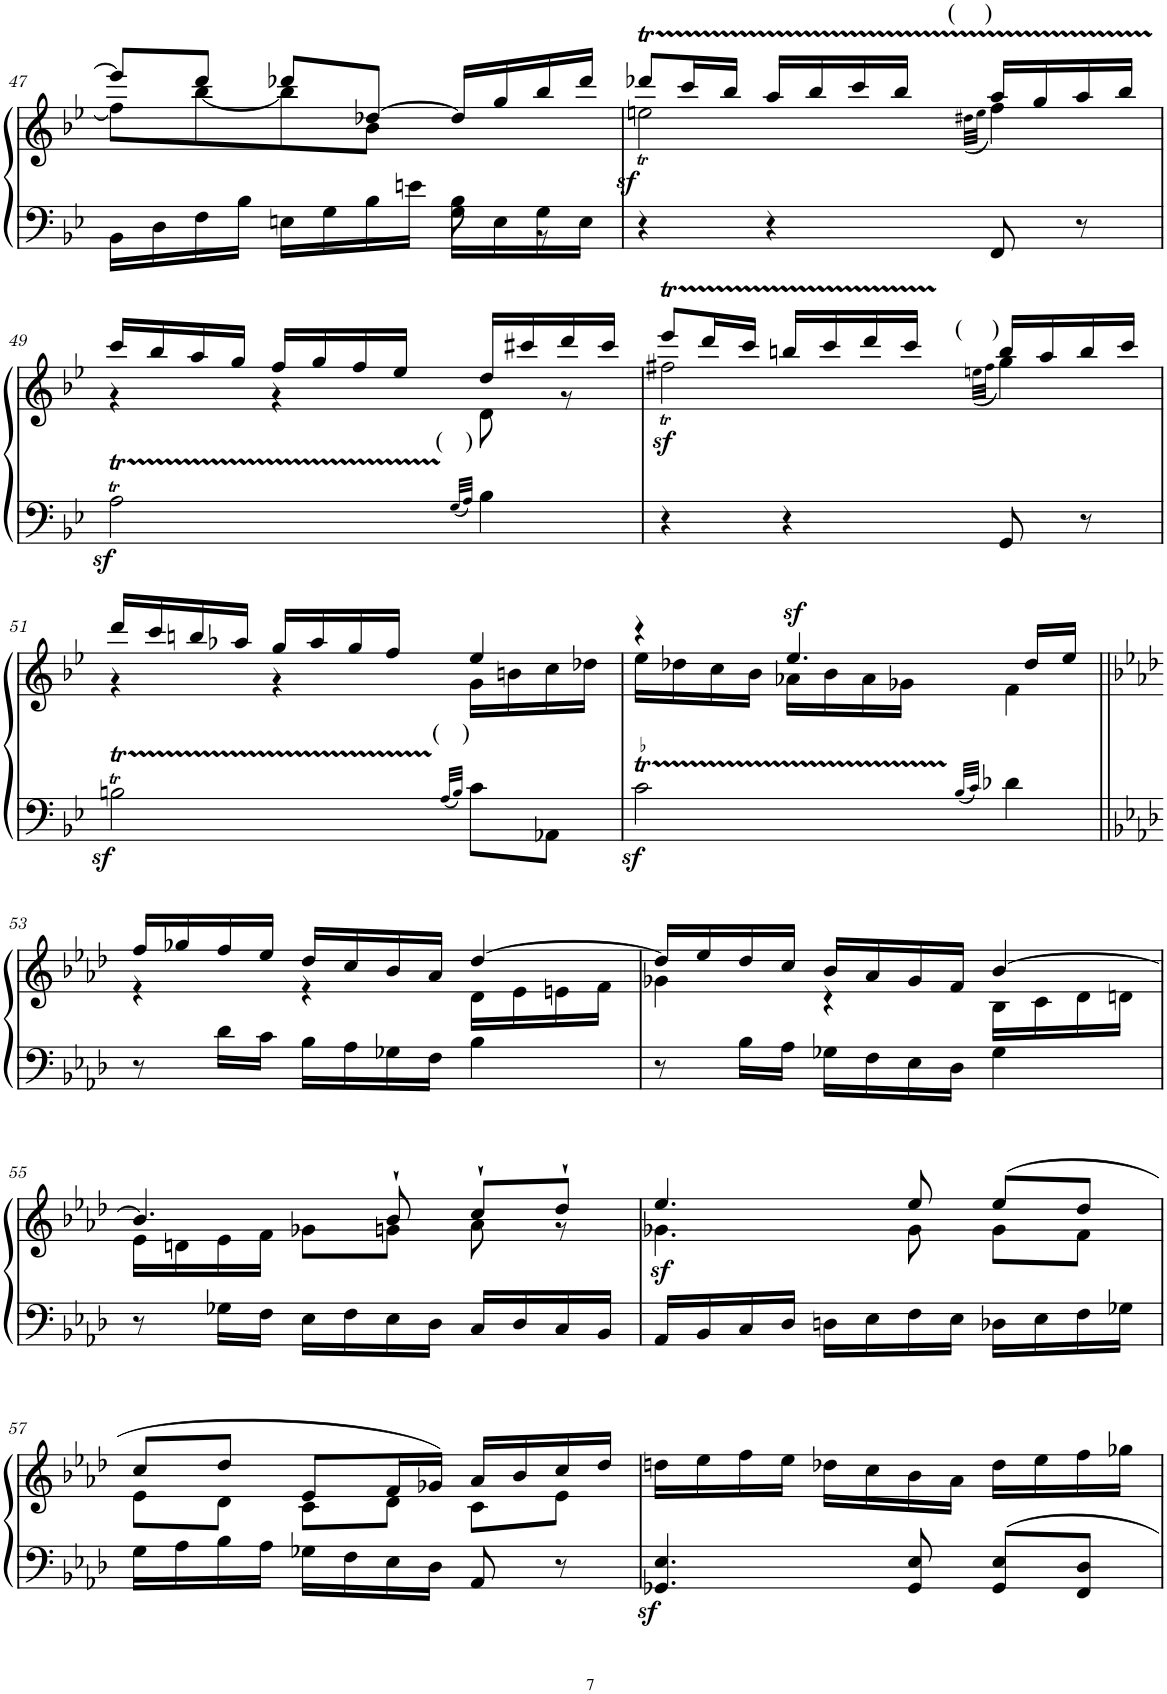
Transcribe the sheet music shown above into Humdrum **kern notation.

**kern	**kern	**dynam
*part1	*part1	*part1
*staff2	*staff1	*staff1/2
*I"Piano	*	*
*I'Pno.	*	*
!!LO:PB:g=z
*clefF4	*clefG2	*
*k[b-e-]	*k[b-e-]	*
*M3/4	*M3/4	*
=47	=47	=47
*^	*^	*
2ryy	16BB-\LL	8eee-/L]	8ff\L]	.
.	16D\	.	.	.
.	16F\	8ddd/J	[8bb-\	.
.	16B-\JJ	.	.	.
.	16En\LL	8ddd-X/L	8bb-\]	.
.	16G\	.	.	.
.	16B-\	[8dd-X/J	8b-\J	.
.	16en\JJ	.	.	.
8B-\	16G\LL	16dd-/LL]	8ryy	.
.	16E\	16gg/	.	.
8ryy	16G\	16bb-/	8r	.
.	16E\JJ	16ddd-/JJ	.	.
=48	=48	=48	=48	=48
*	*	*	*^	*
!	!	!	!	!	!LO:DY:b
*v	*v	*	*	*	*
4r	8ddd-XT/L	2een\	4..eet!	sf
.	16ccc/L	.	.	.
.	16bb-/JJ	.	.	.
4r	16aa/LL	.	.	.
.	16bb-/	.	.	.
.	16ccc/	.	.	.
.	16bb-/JJ	.	32dd#!	.
.	.	.	32ee!	.
.	.	(<32qdd#X\LLL	.	.
.	.	32qee\JJJ	.	.
!	!LO:TX:a:t=(    )	!	!	!
8FF/	16aa/LL	4ff\)	4ryy	.
.	16gg/	.	.	.
8r	16aa/	.	.	.
.	16bb-TTT/JJ	.	.	.
*	*	*v	*v	*
!!LO:LB:g=z
=49	=49	=49	=49
*^	*	*	*
!	!	!	!	!LO:DY:b=2
2At\	4..At!	16ccc/LL	4r	sf
.	.	16bb-/	.	.
.	.	16aa/	.	.
.	.	16gg/JJ	.	.
.	.	16ff/LL	4r	.
.	.	16gg/	.	.
.	.	16ff/	.	.
.	32G!	16ee-/JJ	.	.
.	32A!	.	.	.
32qG/LLL	.	.	.	.
32qA/JJJ	.	.	.	.
!	!	!LO:TX:b:t=(   )	!	!
4B-\	4ryy	16dd/LL	8d\	.
.	.	16ccc#X/	.	.
.	.	16ddd/	8r	.
.	.	16ccc#/JJ	.	.
*v	*v	*	*	*
=50	=50	=50	=50
*	*	*^	*
!	!	!	!	!LO:DY:b
4r	8eee-T/L	2ff#X\	4..ff#t!	sf
.	16ddd/L	.	.	.
.	16ccc/JJ	.	.	.
4r	16bbn/LL	.	.	.
.	16ccc/	.	.	.
.	16dddTTT/	.	.	.
.	16ccc/JJ	.	32ee!	.
.	.	.	32ff#!	.
.	.	(<32qeen\LLL	.	.
.	.	32qff#\JJJ	.	.
!	!LO:TX:a:t=(    )	!	!	!
8GG/	16bb/LL	4gg\)	4ryy	.
.	16aa/	.	.	.
8r	16bb/	.	.	.
.	16ccc/JJ	.	.	.
*	*	*v	*v	*
!!LO:LB:g=z
=51	=51	=51	=51
*^	*	*	*
!	!	!	!	!LO:DY:b=2
2Bnt\	4..Bt!	16ddd/LL	4r	sf
.	.	16ccc/	.	.
.	.	16bbn/	.	.
.	.	16aa-X/JJ	.	.
.	.	16gg/LL	4r	.
.	.	16aa-/	.	.
.	.	16gg/	.	.
.	32A!	16ff/JJ	.	.
.	32B!	.	.	.
32qA/LLL	.	.	.	.
32qB/JJJ	.	.	.	.
!	!	!LO:TX:b:t=(   )	!	!
8c\L	4ryy	4ee-/	16g\LL	.
.	.	.	16bn\	.
8AA-X\J	.	.	16cc\	.
.	.	.	16dd-X\JJ	.
=52	=52	=52	=52	=52
!LO:TR:acc=-	!	!	!	!LO:DY:b=2
2ct\	12...c!	4r	16ee-\LL	sf
.	.	.	16dd-X\	.
.	.	.	16cc\	.
*v	*v	*	*	*
.	.	16b-\JJ	.
*^	*	*	*
.	[32d-X!	.	.	.
!	!	!	!	!LO:DY:a
.	8.d-!]	4.ee-/	16a-X\LL	sf
.	.	.	16b-\	.
.	.	.	16a-\	.
.	32B-!	.	16g-X\JJ	.
.	32c!	.	.	.
32qB-/LLL	.	.	.	.
32qc/JJJ	.	.	.	.
4d-X\	4ryy	.	4f\	.
.	.	16dd-/LL	.	.
.	.	16ee-/JJ	.	.
*v	*v	*	*	*
!!LO:LB:g=z	!!
=53||	=53||	=53||	=53||
*k[b-e-a-d-]	*k[b-e-a-d-]	*	*
8r	16ff/LL	4r	.
.	16gg-X/	.	.
16d-\LL	16ff/	.	.
16c\JJ	16ee-/JJ	.	.
16B-\LL	16dd-/LL	4r	.
16A-\	16cc/	.	.
16G-X\	16b-/	.	.
16F\JJ	16a-/JJ	.	.
4B-\	[4dd-/	16d-\LL	.
.	.	16e-\	.
.	.	16en\	.
.	.	16f\JJ	.
=54	=54	=54	=54
8r	16dd-/LL]	4g-X\	.
.	16ee-/	.	.
16B-\LL	16dd-/	.	.
16A-\JJ	16cc/JJ	.	.
16G-X\LL	16b-/LL	4r	.
16F\	16a-/	.	.
16E-\	16g-/	.	.
16D-\JJ	16f/JJ	.	.
4G-\	[4b-/	16B-\LL	.
.	.	16c\	.
.	.	16d-\	.
.	.	16dn\JJ	.
!!LO:LB:g=z	!!
=55	=55	=55	=55
8r	4.b-/]	16e-\LL	.
.	.	16dn\	.
16G-X\LL	.	16e-\	.
16F\JJ	.	16f\JJ	.
16E-\LL	.	8g-X\L	.
16F\	.	.	.
16E-\	8b-`/	8gn\J	.
16D-\JJ	.	.	.
16C/LL	8cc`/L	8a-\	.
16D-/	.	.	.
16C/	8dd-`/J	8r	.
16BB-/JJ	.	.	.
=56	=56	=56	=56
!	!	!	!LO:DY:b
16AA-/LL	4.ee-/	4.g-X\	sf
16BB-/	.	.	.
16C/	.	.	.
16D-/JJ	.	.	.
16Dn\LL	.	.	.
16E-\	.	.	.
16F\	8ee-/	8g-\	.
16E-\JJ	.	.	.
16D-X\LL	(8ee-/L	8g-\L	.
16E-\	.	.	.
16F\	8dd-/J	8f\J	.
16G-X\JJ	.	.	.
!!LO:LB:g=z	!!
=57	=57	=57	=57
16G\LL	8cc/L	8e-\L	.
16A-\	.	.	.
16B-\	8dd-/J	8d-\J	.
16A-\JJ	.	.	.
16G-X\LL	8e-/L	8c\L	.
16F\	.	.	.
16E-\	16f/L	8d-\J	.
16D-\JJ	16g-X/JJ)	.	.
8AA-/	16a-/LL	8c\L	.
.	16b-/	.	.
8r	16cc/	8e-\J	.
.	16dd-/JJ	.	.
*	*v	*v	*
=58	=58	=58
4.GG-X/z< 4.E-/z<	16ddn\LL	.
.	16ee-\	.
.	16ff\	.
.	16ee-\JJ	.
.	16dd-X\LL	.
.	16cc\	.
8GG-/ 8E-/	16b-\	.
.	16a-\JJ	.
8GG-/ 8E-/L	16dd-\LL	.
.	16ee-\	.
8FF/ 8D-/J	16ff\	.
.	16gg-X\JJ	.
=	=	=
*-	*-	*-
